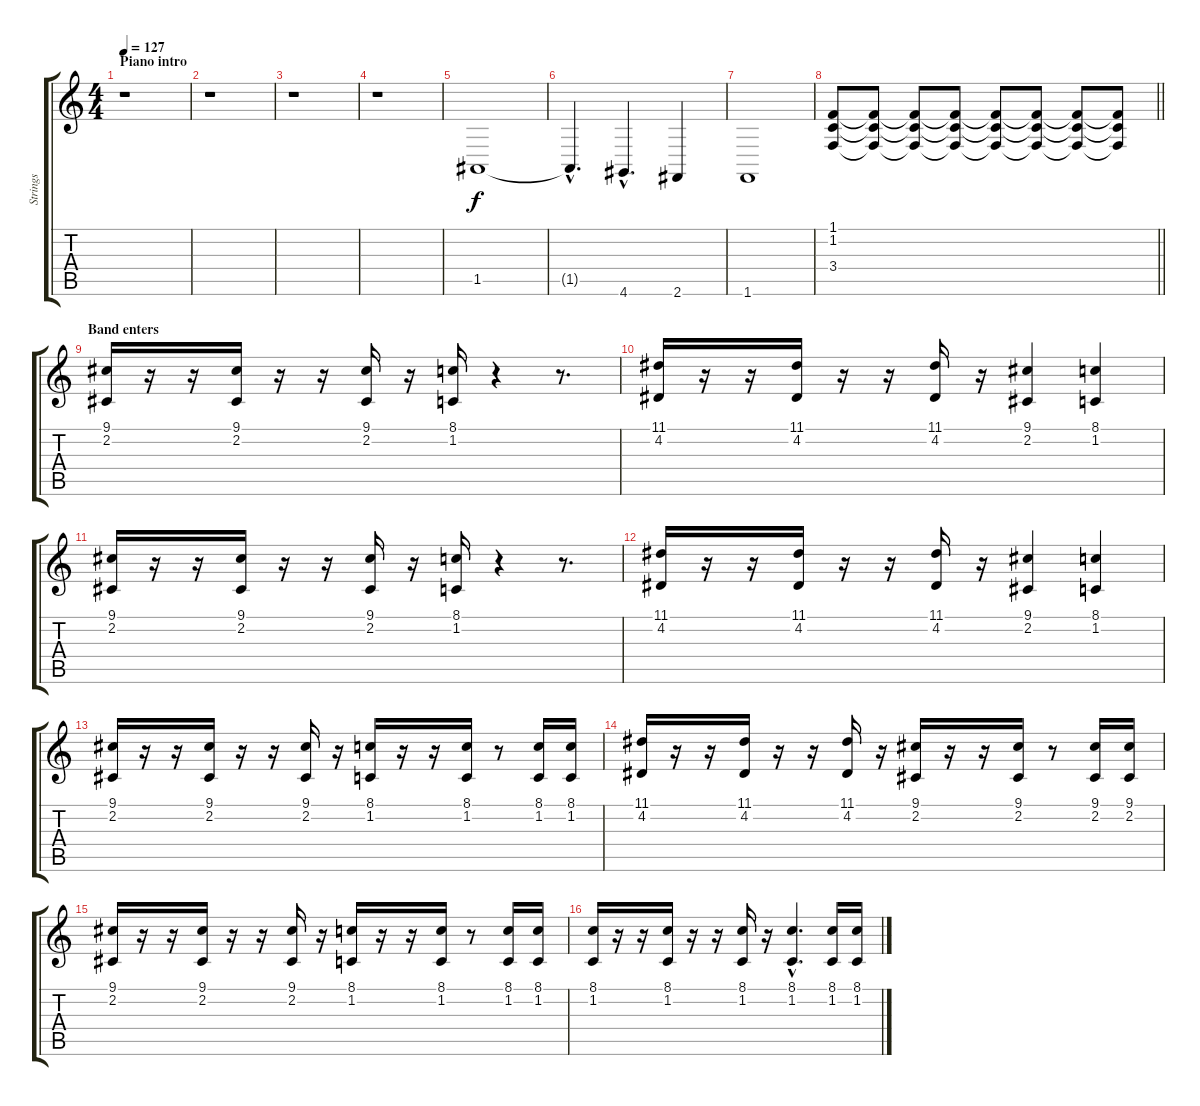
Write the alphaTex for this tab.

\track ("Strings" "Strings") {instrument stringensemble1}
\staff {score tabs}
\tuning (E4 B3 G3 D3 A2 E2) {hide}
\ts (4 4)
\section ("" "Piano intro")
\tempo 127
\clef g2
\ks c
r.1{dy f instrument stringensemble1} |
r.1 |
r.1 |
r.1 |
1.5.1 |
1.5{hac t}.4{d} 4.6{hac}.4{d} 2.6.4 |
1.6.1 |
\barLineRight lightlight
(1.1 1.2 3.4).8{volume 8} (1.1{t} 1.2{t} 3.4{t}).8{volume 9} (1.1{t} 1.2{t} 3.4{t}).8{volume 10} (1.1{t} 1.2{t} 3.4{t}).8{volume 11} (1.1{t} 1.2{t} 3.4{t}).8{volume 12} (1.1{t} 1.2{t} 3.4{t}).8{volume 14} (1.1{t} 1.2{t} 3.4{t}).8{volume 16} (1.1{t} 1.2{t} 3.4{t}).8{volume 16} |
\section ("" "Band enters")
(9.1 2.2).16{volume 16} r.16 r.16 (9.1 2.2).16 r.16 r.16 (9.1 2.2).16 r.16 (8.1 1.2).16 r.4 r.8{d} |
(11.1 4.2).16 r.16 r.16 (11.1 4.2).16 r.16 r.16 (11.1 4.2).16 r.16 (9.1 2.2).4 (8.1 1.2).4 |
(9.1 2.2).16 r.16 r.16 (9.1 2.2).16 r.16 r.16 (9.1 2.2).16 r.16 (8.1 1.2).16 r.4 r.8{d} |
(11.1 4.2).16 r.16 r.16 (11.1 4.2).16 r.16 r.16 (11.1 4.2).16 r.16 (9.1 2.2).4 (8.1 1.2).4 |
(9.1 2.2).16 r.16 r.16 (9.1 2.2).16 r.16 r.16 (9.1 2.2).16 r.16 (8.1 1.2).16 r.16 r.16 (8.1 1.2).16 r.8 (8.1 1.2).16 (8.1 1.2).16 |
(11.1 4.2).16 r.16 r.16 (11.1 4.2).16 r.16 r.16 (11.1 4.2).16 r.16 (9.1 2.2).16 r.16 r.16 (9.1 2.2).16 r.8 (9.1 2.2).16 (9.1 2.2).16 |
(9.1 2.2).16 r.16 r.16 (9.1 2.2).16 r.16 r.16 (9.1 2.2).16 r.16 (8.1 1.2).16 r.16 r.16 (8.1 1.2).16 r.8 (8.1 1.2).16 (8.1 1.2).16 |
(8.1 1.2).16 r.16 r.16 (8.1 1.2).16 r.16 r.16 (8.1 1.2).16 r.16 (8.1{hac} 1.2{hac}).4{d} (8.1 1.2).16 (8.1 1.2).16
